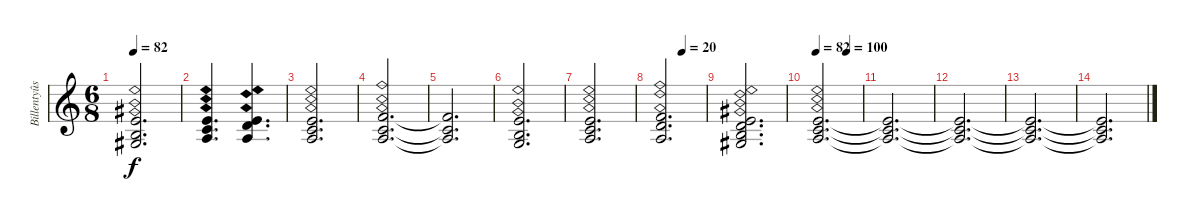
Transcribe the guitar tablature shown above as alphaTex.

\track ("Billentyûs 1 (Don Airey/Gavin Wright)" "Billentyûs") {instrument stringensemble1}
\staff {score}
\tuning (E4 B3 G3 D3 A2 E2) {hide}
\ts (6 8)
\tempo 82
\clef g2
\ks c
(0.1{ph 12} 0.2{ph 12} 1.3{ph 12}).2{d dy f} |
(0.1{ph 12} 1.2{ph 12} 2.3{ph 12}).4{d} (0.1{ph 12} 3.2{ph 12} 2.3{ph 12}).4{d} |
(0.1{ph 12} 1.2{ph 12} 2.3{ph 12}).2{d} |
(1.1{ph 12} 1.2{ph 12} 2.3{ph 12}).2{d} |
(1.1{t} 1.2{t} 2.3{t}).2{d} |
(0.1{ph 12} 0.2{ph 12} 0.3{ph 12}).2{d} |
(0.1{ph 12} 1.2{ph 12} 2.3{ph 12}).2{d} |
\tempo (20 0.5)
(1.1{ph 12} 3.2{ph 12} 2.3{ph 12}).2{d} |
(0.1{ph 12} 3.2{ph 12} 4.3{ph 12} 6.4{ph 12}).2{d} |
\tempo 82
\tempo (100 0.6666666666666666)
(0.1{ph 12} 1.2{ph 12} 2.3{ph 12}).2{d} |
(0.1{t} 1.2{t} 2.3{t}).2{d} |
(0.1{t} 1.2{t} 2.3{t}).2{d} |
(0.1{t} 1.2{t} 2.3{t}).2{d} |
(0.1{t} 1.2{t} 2.3{t}).2{d}
